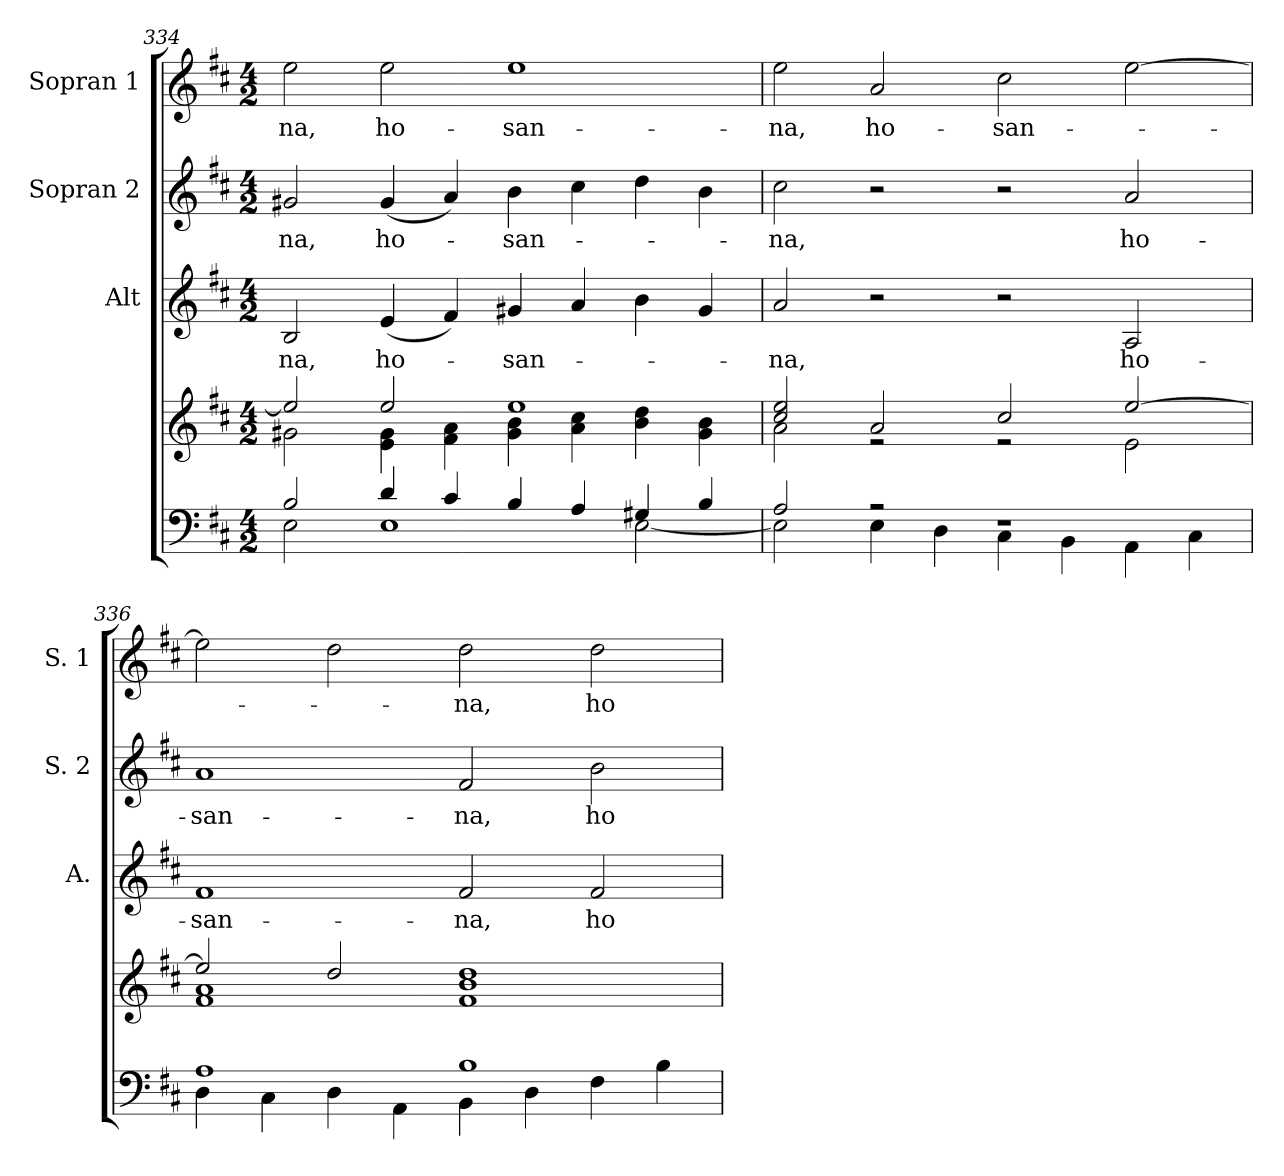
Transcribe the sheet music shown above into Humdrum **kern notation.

**kern	**kern	**kern	**text	**kern	**text	**kern	**text
*part4	*part4	*part3	*part3	*part2	*part2	*part1	*part1
*staff5	*staff4	*staff3	*staff3	*staff2	*staff2	*staff1	*staff1
*	*	*I"Alt	*	*I"Sopran 2	*	*I"Sopran 1	*
*	*	*I'A.	*	*I'S. 2	*	*I'S. 1	*
*clefF4	*clefG2	*clefG2	*	*clefG2	*	*clefG2	*
*k[f#c#]	*k[f#c#]	*k[f#c#]	*	*k[f#c#]	*	*k[f#c#]	*
*D:	*D:	*D:	*	*D:	*	*D:	*
*M4/2	*M4/2	*M4/2	*	*M4/2	*	*M4/2	*
=334	=334	=334	=334	=334	=334	=334	=334
*^	*^	*	*	*	*	*	*
!	!	!	!	!	!LO:LY:b	!	!LO:LY:b	!	!LO:LY:b
2B/	2E\	2ee/]	2g#X\	2B/	-na,	2g#X/	-na,	2ee\	-na,
!	!	!	!	!	!LO:LY:b	!	!LO:LY:b	!	!LO:LY:b
4d/	1E	2ee/	4e\ 4g#\	(<4e/	ho-	(<4g#/	ho-	2ee\	ho-
4c#/	.	.	4f#\ 4a\	4f#/)	.	4a/)	.	.	.
!	!	!	!	!	!LO:LY:b	!	!LO:LY:b	!	!LO:LY:b
4B/	.	1ee	4g#\ 4b\	4g#X/	-san-	4b\	-san-	1ee	-san-
4A/	.	.	4a\ 4cc#\	4a/	.	4cc#\	.	.	.
4G#X/	[<2E\	.	4b\ 4dd\	4b\	.	4dd\	.	.	.
4B/	.	.	4g#\ 4b\	4g#/	.	4b\	.	.	.
!!LO:PB:g=z
=335	=335	=335	=335	=335	=335	=335	=335	=335	=335
!	!	!	!	!	!LO:LY:b	!	!LO:LY:b	!	!LO:LY:b
2A/	2E\]	2cc#/ 2ee/	2a\	2a/	-na,	2cc#\	-na,	2ee\	-na,
!	!	!	!	!	!	!	!	!	!LO:LY:b
2rA	4E\	2a/	2re	2r	.	2r	.	2a/	ho-
.	4D\	.	.	.	.	.	.	.	.
!	!	!	!	!	!	!	!	!	!LO:LY:b
1rG	4C#\	2cc#/	2re	2r	.	2r	.	2cc#\	-san-
.	4BB\	.	.	.	.	.	.	.	.
!	!	!	!	!	!LO:LY:b	!	!LO:LY:b	!	!
.	4AA\	[>2ee/	2e\	2A/	ho-	2a/	ho-	[2ee\	.
.	4C#\	.	.	.	.	.	.	.	.
=336	=336	=336	=336	=336	=336	=336	=336	=336	=336
!	!	!	!	!	!LO:LY:b	!	!LO:LY:b	!	!
1A	4D\	2ee/]	1f# 1a	1f#	-san-	1a	-san-	2ee\]	.
.	4C#\	.	.	.	.	.	.	.	.
.	4D\	2dd/	.	.	.	.	.	2dd\	.
.	4AA\	.	.	.	.	.	.	.	.
!	!	!	!	!	!LO:LY:b	!	!LO:LY:b	!	!LO:LY:b
1B	4BB\	1dd	1f# 1b	2f#/	-na,	2f#/	-na,	2dd\	-na,
.	4D\	.	.	.	.	.	.	.	.
!	!	!	!	!	!LO:LY:b	!	!LO:LY:b	!	!LO:LY:b
.	4F#\	.	.	2f#/	ho-	2b\	ho-	2dd\	ho-
.	4B\	.	.	.	.	.	.	.	.
*v	*v	*	*	*	*	*	*	*	*
*	*v	*v	*	*	*	*	*	*
=	=	=	=	=	=	=	=
*-	*-	*-	*-	*-	*-	*-	*-
